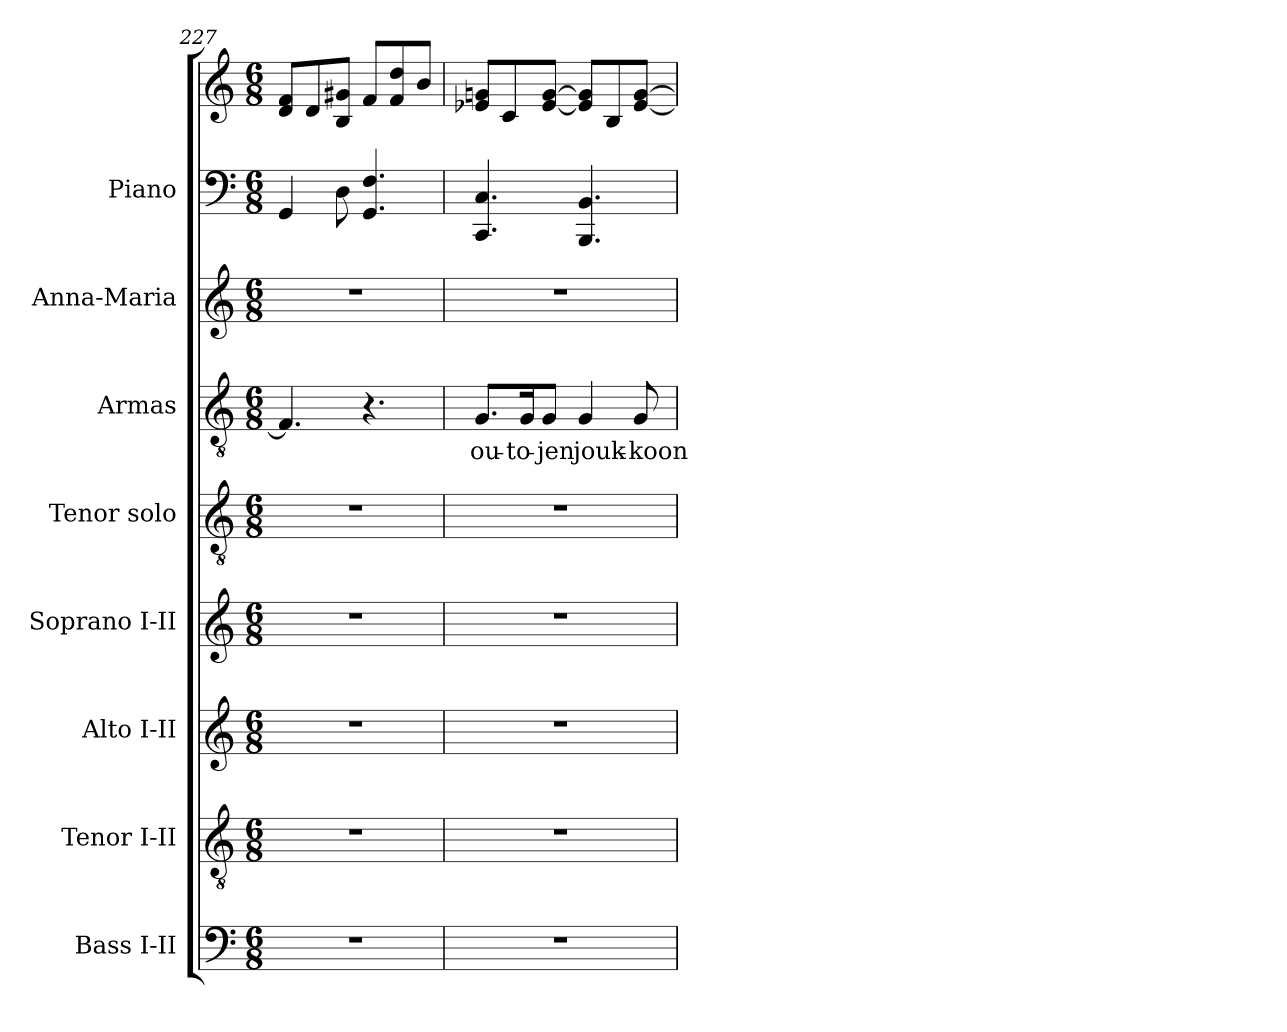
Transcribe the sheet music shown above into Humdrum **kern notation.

**kern	**kern	**kern	**kern	**kern	**kern	**text	**kern	**kern	**kern
*part8	*part7	*part6	*part5	*part4	*part3	*part3	*part2	*part1	*part1
*staff9	*staff8	*staff7	*staff6	*staff5	*staff4	*staff4	*staff3	*staff2	*staff1
*I"Bass I-II	*I"Tenor I-II	*I"Alto I-II	*I"Soprano I-II	*I"Tenor solo	*I"Armas	*	*I"Anna-Maria	*I"Piano	*
*I'B.	*I'T.	*I'A.	*I'S.	*I'T. Solo	*I'Armas	*	*I'A-M	*I'Pno.	*
!!LO:LB:g=z
*clefF4	*clefGv2	*clefG2	*clefG2	*clefGv2	*clefGv2	*	*clefG2	*clefF4	*clefG2
*	*ITrd7c12	*	*	*ITrd7c12	*ITrd7c12	*	*	*	*
*k[]	*k[]	*k[]	*k[]	*k[]	*k[]	*	*k[]	*k[]	*k[]
*C:	*C:	*C:	*C:	*C:	*C:	*	*C:	*C:	*C:
*M6/8	*M6/8	*M6/8	*M6/8	*M6/8	*M6/8	*	*M6/8	*M6/8	*M6/8
=227	=227	=227	=227	=227	=227	=227	=227	=227	=227
!LO:N:vis=1	!LO:N:vis=1	!LO:N:vis=1	!LO:N:vis=1	!LO:N:vis=1	!	!	!LO:N:vis=1	!	!
2.r	2.r	2.r	2.r	2.r	4.FFi/]	.	2.r	4GGi/	8di/ 8fiL
.	.	.	.	.	.	.	.	.	8di/
.	.	.	.	.	.	.	.	8Di\	8Bi/ 8g#XiJ
.	.	.	.	.	4.r	.	.	4.GGi/ 4.Fi	8fi/L
.	.	.	.	.	.	.	.	.	8fi/ 8ddi
.	.	.	.	.	.	.	.	.	8bi/J
=228	=228	=228	=228	=228	=228	=228	=228	=228	=228
!LO:N:vis=1	!LO:N:vis=1	!LO:N:vis=1	!LO:N:vis=1	!LO:N:vis=1	!	!	!	!	!
!	!	!	!	!	!	!LO:LY:b:color=#000000	!LO:N:vis=1	!	!
2.r	2.r	2.r	2.r	2.r	8.GGi/L	ou-	2.r	4.CCi/ 4.Ci	8e-Xi/ 8gniL
.	.	.	.	.	.	.	.	.	8ci/
!	!	!	!	!	!	!LO:LY:b:color=#000000	!	!	!
.	.	.	.	.	16GGi/k	-to-	.	.	.
!	!	!	!	!	!	!LO:LY:b:color=#000000	!	!	!
.	.	.	.	.	8GGi/J	-jen	.	.	[<8e-i/ [>8giJ
!	!	!	!	!	!	!LO:LY:b:color=#000000	!	!	!
.	.	.	.	.	4GGi/	jouk-	.	4.BBBi/ 4.BBi	8e-i/] 8gi]L
.	.	.	.	.	.	.	.	.	8Bi/
!	!	!	!	!	!	!LO:LY:b:color=#000000	!	!	!
.	.	.	.	.	8GGi/	-koon	.	.	[<8e-i/ [>8giJ
=	=	=	=	=	=	=	=	=	=
*-	*-	*-	*-	*-	*-	*-	*-	*-	*-
